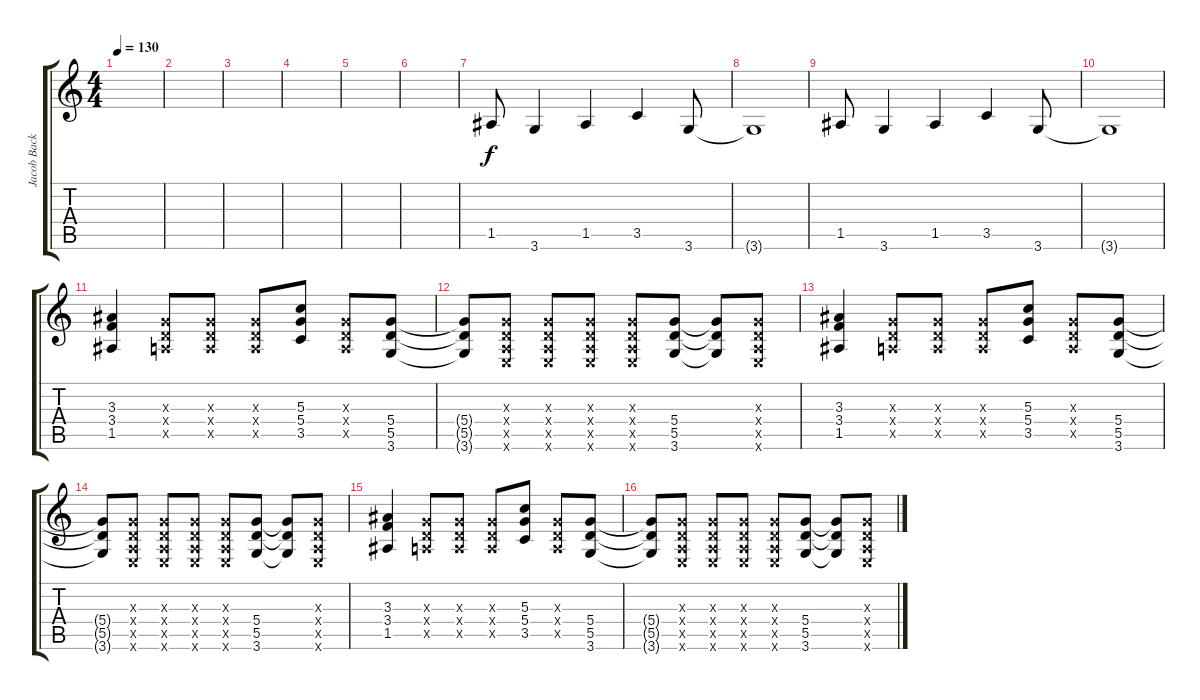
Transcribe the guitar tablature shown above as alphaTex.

\track ("Jacob Backup" "Jacob Back") {instrument distortionguitar}
\staff {score tabs}
\tuning (E4 B3 G3 D3 A2 E2) {hide}
\ts (4 4)
\tempo 130
\clef g2
\ks c
|
|
|
|
|
|
1.5.8{instrument acousticguitarnylon} 3.6.4 1.5.4 3.5.4 3.6.8 |
3.6{t}.1 |
1.5.8 3.6.4 1.5.4 3.5.4 3.6.8 |
3.6{t}.1 |
(3.3 3.4 1.5).4{balance 0 instrument distortionguitar} (0.3{x} 0.4{x} 0.5{x}).8 (0.3{x} 0.4{x} 0.5{x}).8 (0.3{x} 0.4{x} 0.5{x}).8 (5.3 5.4 3.5).8 (0.3{x} 0.4{x} 0.5{x}).8 (5.4 5.5 3.6).8 |
(5.4{t} 5.5{t} 3.6{t}).8 (0.3{x} 0.4{x} 0.5{x} 0.6{x}).8 (0.3{x} 0.4{x} 0.5{x} 0.6{x}).8 (0.3{x} 0.4{x} 0.5{x} 0.6{x}).8 (0.3{x} 0.4{x} 0.5{x} 0.6{x}).8 (5.4 5.5 3.6).8 (5.4{t} 5.5{t} 3.6{t}).8 (0.3{x} 0.4{x} 0.5{x} 0.6{x}).8 |
(3.3 3.4 1.5).4 (0.3{x} 0.4{x} 0.5{x}).8 (0.3{x} 0.4{x} 0.5{x}).8 (0.3{x} 0.4{x} 0.5{x}).8 (5.3 5.4 3.5).8 (0.3{x} 0.4{x} 0.5{x}).8 (5.4 5.5 3.6).8 |
(5.4{t} 5.5{t} 3.6{t}).8 (0.3{x} 0.4{x} 0.5{x} 0.6{x}).8 (0.3{x} 0.4{x} 0.5{x} 0.6{x}).8 (0.3{x} 0.4{x} 0.5{x} 0.6{x}).8 (0.3{x} 0.4{x} 0.5{x} 0.6{x}).8 (5.4 5.5 3.6).8 (5.4{t} 5.5{t} 3.6{t}).8 (0.3{x} 0.4{x} 0.5{x} 0.6{x}).8 |
(3.3 3.4 1.5).4{balance 0 instrument distortionguitar} (0.3{x} 0.4{x} 0.5{x}).8 (0.3{x} 0.4{x} 0.5{x}).8 (0.3{x} 0.4{x} 0.5{x}).8 (5.3 5.4 3.5).8 (0.3{x} 0.4{x} 0.5{x}).8 (5.4 5.5 3.6).8 |
(5.4{t} 5.5{t} 3.6{t}).8 (0.3{x} 0.4{x} 0.5{x} 0.6{x}).8 (0.3{x} 0.4{x} 0.5{x} 0.6{x}).8 (0.3{x} 0.4{x} 0.5{x} 0.6{x}).8 (0.3{x} 0.4{x} 0.5{x} 0.6{x}).8 (5.4 5.5 3.6).8 (5.4{t} 5.5{t} 3.6{t}).8 (0.3{x} 0.4{x} 0.5{x} 0.6{x}).8
